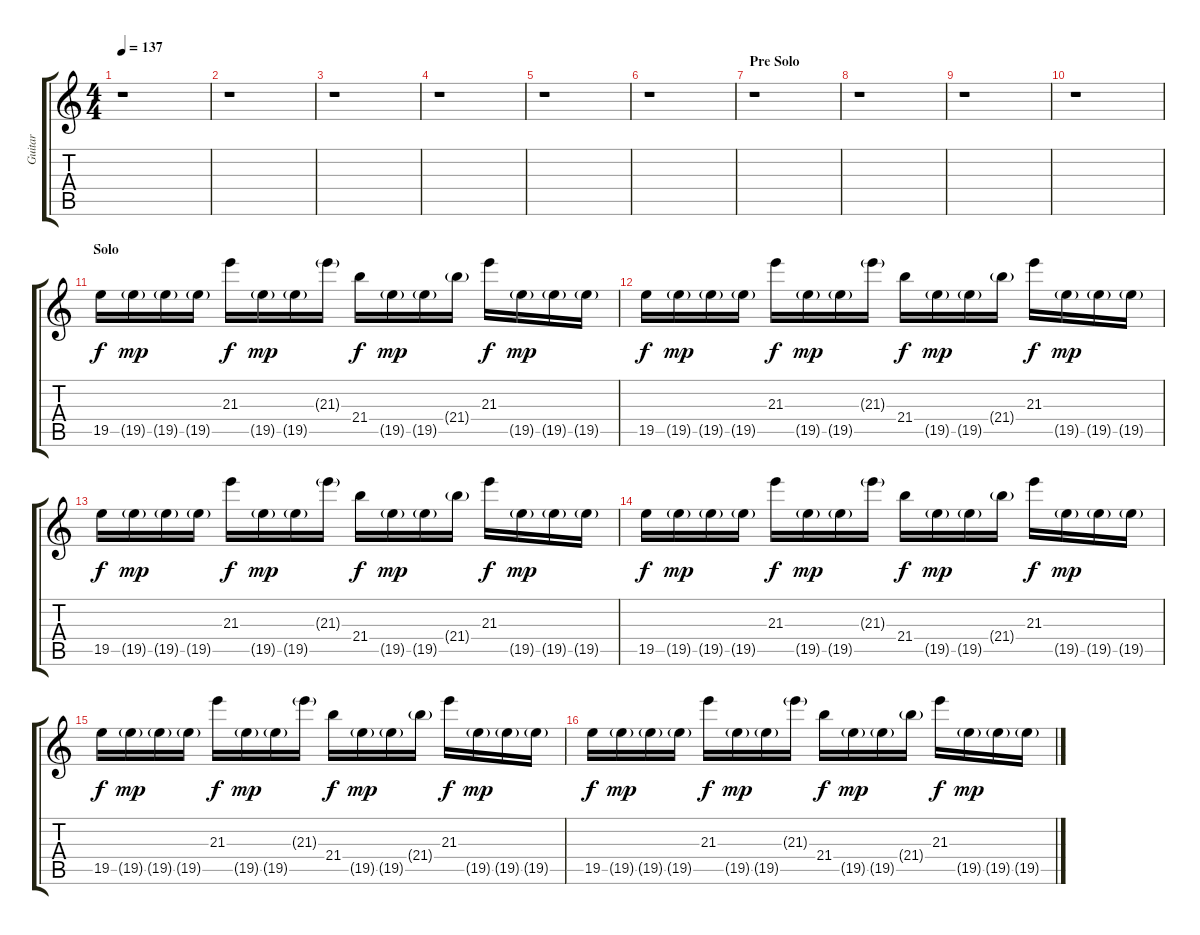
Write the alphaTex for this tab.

\track ("Guitar" "Guitar") {instrument distortionguitar}
\staff {score tabs}
\tuning (E4 B3 G3 D3 A2 E2) {hide}
\ts (4 4)
\tempo 137
\clef g2
\ks c
r.1{dy f} |
r.1 |
r.1 |
r.1 |
r.1 |
r.1 |
\section ("" "Pre Solo")
r.1 |
r.1 |
r.1 |
r.1 |
\section ("" "Solo")
19.5.16 19.5{g}.16{dy mp} 19.5{g}.16 19.5{g}.16 21.3.16{dy f} 19.5{g}.16{dy mp} 19.5{g}.16 21.3{g}.16 21.4.16{dy f} 19.5{g}.16{dy mp} 19.5{g}.16 21.4{g}.16 21.3.16{dy f} 19.5{g}.16{dy mp} 19.5{g}.16 19.5{g}.16 |
19.5.16{dy f} 19.5{g}.16{dy mp} 19.5{g}.16 19.5{g}.16 21.3.16{dy f} 19.5{g}.16{dy mp} 19.5{g}.16 21.3{g}.16 21.4.16{dy f} 19.5{g}.16{dy mp} 19.5{g}.16 21.4{g}.16 21.3.16{dy f} 19.5{g}.16{dy mp} 19.5{g}.16 19.5{g}.16 |
19.5.16{dy f} 19.5{g}.16{dy mp} 19.5{g}.16 19.5{g}.16 21.3.16{dy f} 19.5{g}.16{dy mp} 19.5{g}.16 21.3{g}.16 21.4.16{dy f} 19.5{g}.16{dy mp} 19.5{g}.16 21.4{g}.16 21.3.16{dy f} 19.5{g}.16{dy mp} 19.5{g}.16 19.5{g}.16 |
19.5.16{dy f} 19.5{g}.16{dy mp} 19.5{g}.16 19.5{g}.16 21.3.16{dy f} 19.5{g}.16{dy mp} 19.5{g}.16 21.3{g}.16 21.4.16{dy f} 19.5{g}.16{dy mp} 19.5{g}.16 21.4{g}.16 21.3.16{dy f} 19.5{g}.16{dy mp} 19.5{g}.16 19.5{g}.16 |
19.5.16{dy f} 19.5{g}.16{dy mp} 19.5{g}.16 19.5{g}.16 21.3.16{dy f} 19.5{g}.16{dy mp} 19.5{g}.16 21.3{g}.16 21.4.16{dy f} 19.5{g}.16{dy mp} 19.5{g}.16 21.4{g}.16 21.3.16{dy f} 19.5{g}.16{dy mp} 19.5{g}.16 19.5{g}.16 |
19.5.16{dy f} 19.5{g}.16{dy mp} 19.5{g}.16 19.5{g}.16 21.3.16{dy f} 19.5{g}.16{dy mp} 19.5{g}.16 21.3{g}.16 21.4.16{dy f} 19.5{g}.16{dy mp} 19.5{g}.16 21.4{g}.16 21.3.16{dy f} 19.5{g}.16{dy mp} 19.5{g}.16 19.5{g}.16
